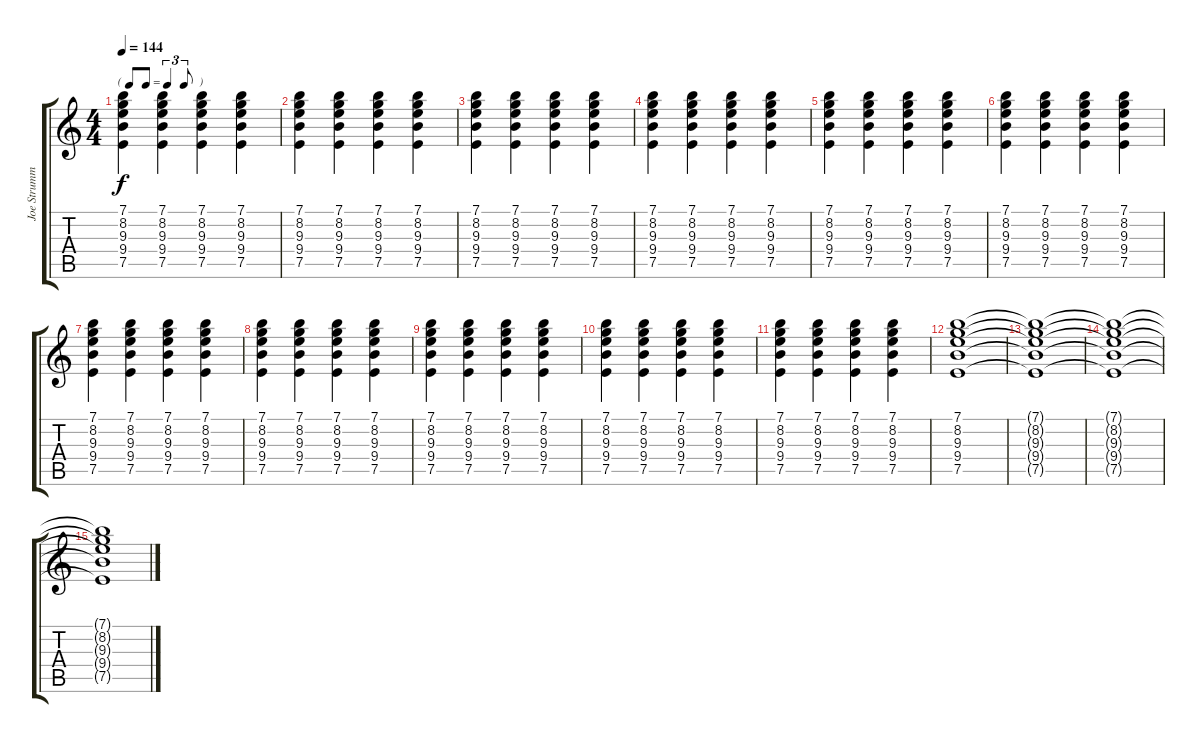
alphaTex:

\track ("Joe Strummer" "Joe Strumm") {instrument distortionguitar}
\staff {score tabs}
\tuning (E4 B3 G3 D3 A2 E2) {hide}
\ts (4 4)
\tf triplet8th
\tempo 144
\clef g2
\ks c
(7.1 8.2 9.3 9.4 7.5).4{dy f} (7.1 8.2 9.3 9.4 7.5).4 (7.1 8.2 9.3 9.4 7.5).4 (7.1 8.2 9.3 9.4 7.5).4 |
(7.1 8.2 9.3 9.4 7.5).4 (7.1 8.2 9.3 9.4 7.5).4 (7.1 8.2 9.3 9.4 7.5).4 (7.1 8.2 9.3 9.4 7.5).4 |
(7.1 8.2 9.3 9.4 7.5).4 (7.1 8.2 9.3 9.4 7.5).4 (7.1 8.2 9.3 9.4 7.5).4 (7.1 8.2 9.3 9.4 7.5).4 |
(7.1 8.2 9.3 9.4 7.5).4 (7.1 8.2 9.3 9.4 7.5).4 (7.1 8.2 9.3 9.4 7.5).4 (7.1 8.2 9.3 9.4 7.5).4 |
(7.1 8.2 9.3 9.4 7.5).4 (7.1 8.2 9.3 9.4 7.5).4 (7.1 8.2 9.3 9.4 7.5).4 (7.1 8.2 9.3 9.4 7.5).4 |
(7.1 8.2 9.3 9.4 7.5).4 (7.1 8.2 9.3 9.4 7.5).4 (7.1 8.2 9.3 9.4 7.5).4 (7.1 8.2 9.3 9.4 7.5).4 |
(7.1 8.2 9.3 9.4 7.5).4 (7.1 8.2 9.3 9.4 7.5).4 (7.1 8.2 9.3 9.4 7.5).4 (7.1 8.2 9.3 9.4 7.5).4 |
(7.1 8.2 9.3 9.4 7.5).4 (7.1 8.2 9.3 9.4 7.5).4 (7.1 8.2 9.3 9.4 7.5).4 (7.1 8.2 9.3 9.4 7.5).4 |
(7.1 8.2 9.3 9.4 7.5).4 (7.1 8.2 9.3 9.4 7.5).4 (7.1 8.2 9.3 9.4 7.5).4 (7.1 8.2 9.3 9.4 7.5).4 |
(7.1 8.2 9.3 9.4 7.5).4 (7.1 8.2 9.3 9.4 7.5).4 (7.1 8.2 9.3 9.4 7.5).4 (7.1 8.2 9.3 9.4 7.5).4 |
(7.1 8.2 9.3 9.4 7.5).4 (7.1 8.2 9.3 9.4 7.5).4 (7.1 8.2 9.3 9.4 7.5).4 (7.1 8.2 9.3 9.4 7.5).4 |
(7.1 8.2 9.3 9.4 7.5).1 |
(7.1{t} 8.2{t} 9.3{t} 9.4{t} 7.5{t}).1 |
(7.1{t} 8.2{t} 9.3{t} 9.4{t} 7.5{t}).1 |
(7.1{t} 8.2{t} 9.3{t} 9.4{t} 7.5{t}).1
